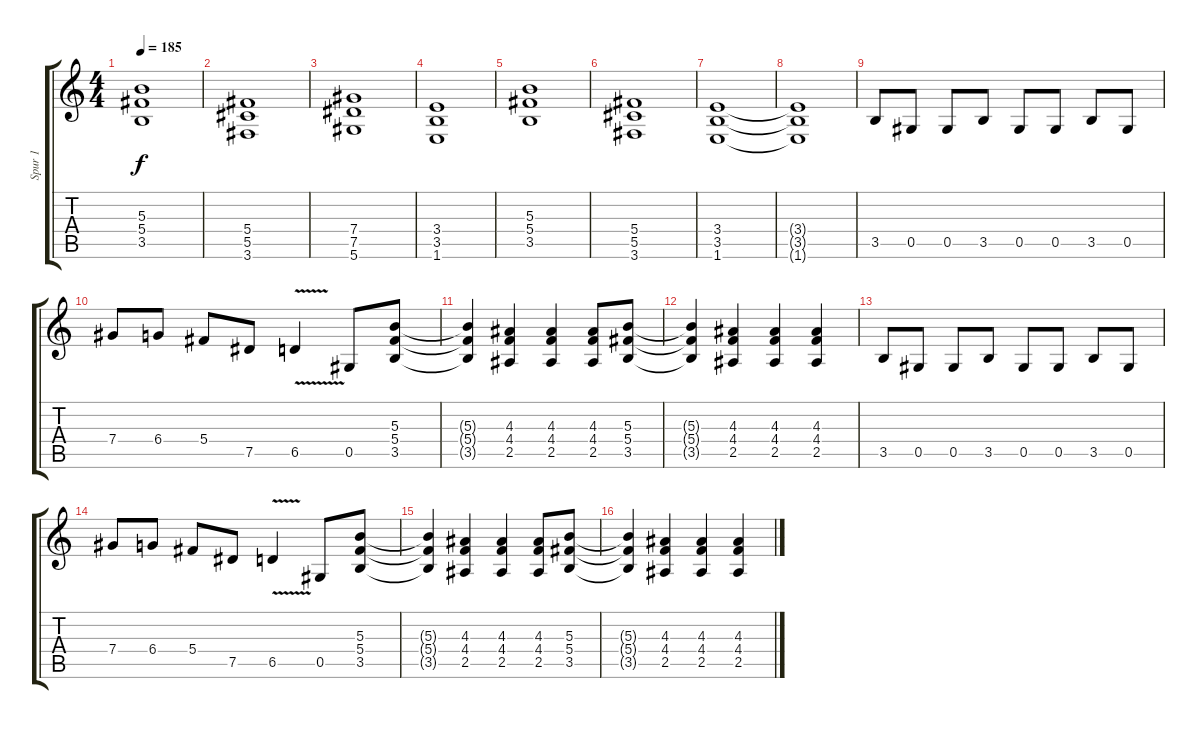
\track ("Spur 1" "Spur 1") {instrument distortionguitar}
\staff {score tabs}
\tuning (Eb4 Bb3 Gb3 Db3 Ab2 Eb2) {hide}
\ts (4 4)
\tempo 185
\clef g2
\ks c
(5.3 5.4 3.5).1{dy f} |
(5.4 5.5 3.6).1 |
(7.4 7.5 5.6).1 |
(3.4 3.5 1.6).1 |
(5.3 5.4 3.5).1 |
(5.4 5.5 3.6).1 |
(3.4 3.5 1.6).1 |
(3.4{t} 3.5{t} 1.6{t}).1 |
3.5.8 0.5.8 0.5.8 3.5.8 0.5.8 0.5.8 3.5.8 0.5.8 |
7.4.8 6.4.8 5.4.8 7.5.8 6.5{v}.4 0.5.8 (5.3 5.4 3.5).8 |
(5.3{t} 5.4{t} 3.5{t}).4 (4.3 4.4 2.5).4 (4.3 4.4 2.5).4 (4.3 4.4 2.5).8 (5.3 5.4 3.5).8 |
(5.3{t} 5.4{t} 3.5{t}).4 (4.3 4.4 2.5).4 (4.3 4.4 2.5).4 (4.3 4.4 2.5).4 |
3.5.8 0.5.8 0.5.8 3.5.8 0.5.8 0.5.8 3.5.8 0.5.8 |
7.4.8 6.4.8 5.4.8 7.5.8 6.5{v}.4 0.5.8 (5.3 5.4 3.5).8 |
(5.3{t} 5.4{t} 3.5{t}).4 (4.3 4.4 2.5).4 (4.3 4.4 2.5).4 (4.3 4.4 2.5).8 (5.3 5.4 3.5).8 |
(5.3{t} 5.4{t} 3.5{t}).4 (4.3 4.4 2.5).4 (4.3 4.4 2.5).4 (4.3 4.4 2.5).4
